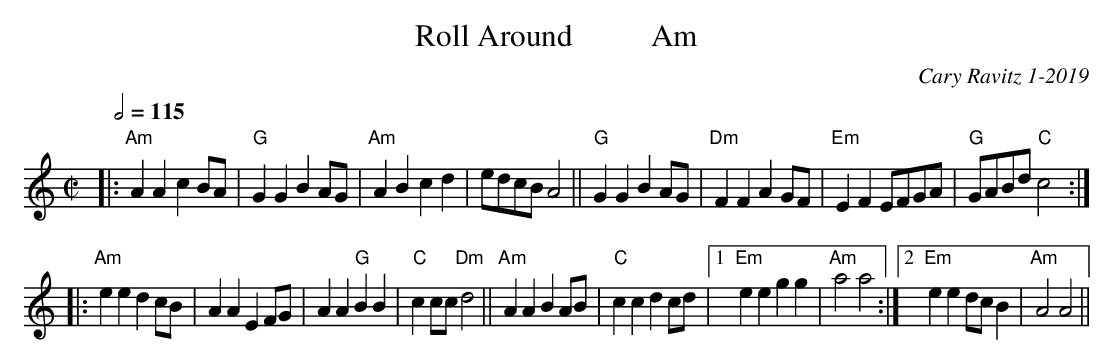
X:1
T: Roll Around          Am
C: Cary Ravitz 1-2019
M: C|
L: 1/8
Q: 1/2=115
K: Am
|: "Am"A2 A2 c2 BA | "G" G2 G2 B2 AG | "Am"A2 B2 c2 d2 | edcB A4 || "G"G2 G2 B2 AG | "Dm"F2 F2 A2 GF | "Em"E2 F2 EFGA | "G"GABd"C"c4 :|
|: "Am"e2 e2 d2 cB | A2 A2 E2 FG | A2 A2 "G"B2 B2 | "C"c2 cc "Dm"d4 || "Am"A2 A2 B2 AB | "C" c2 c2 d2 cd | [1 "Em"e2 e2 g2 g2 | "Am"a4 a4 :| [2 "Em"e2 e2 dc B2 | "Am"A4 A4 ||
